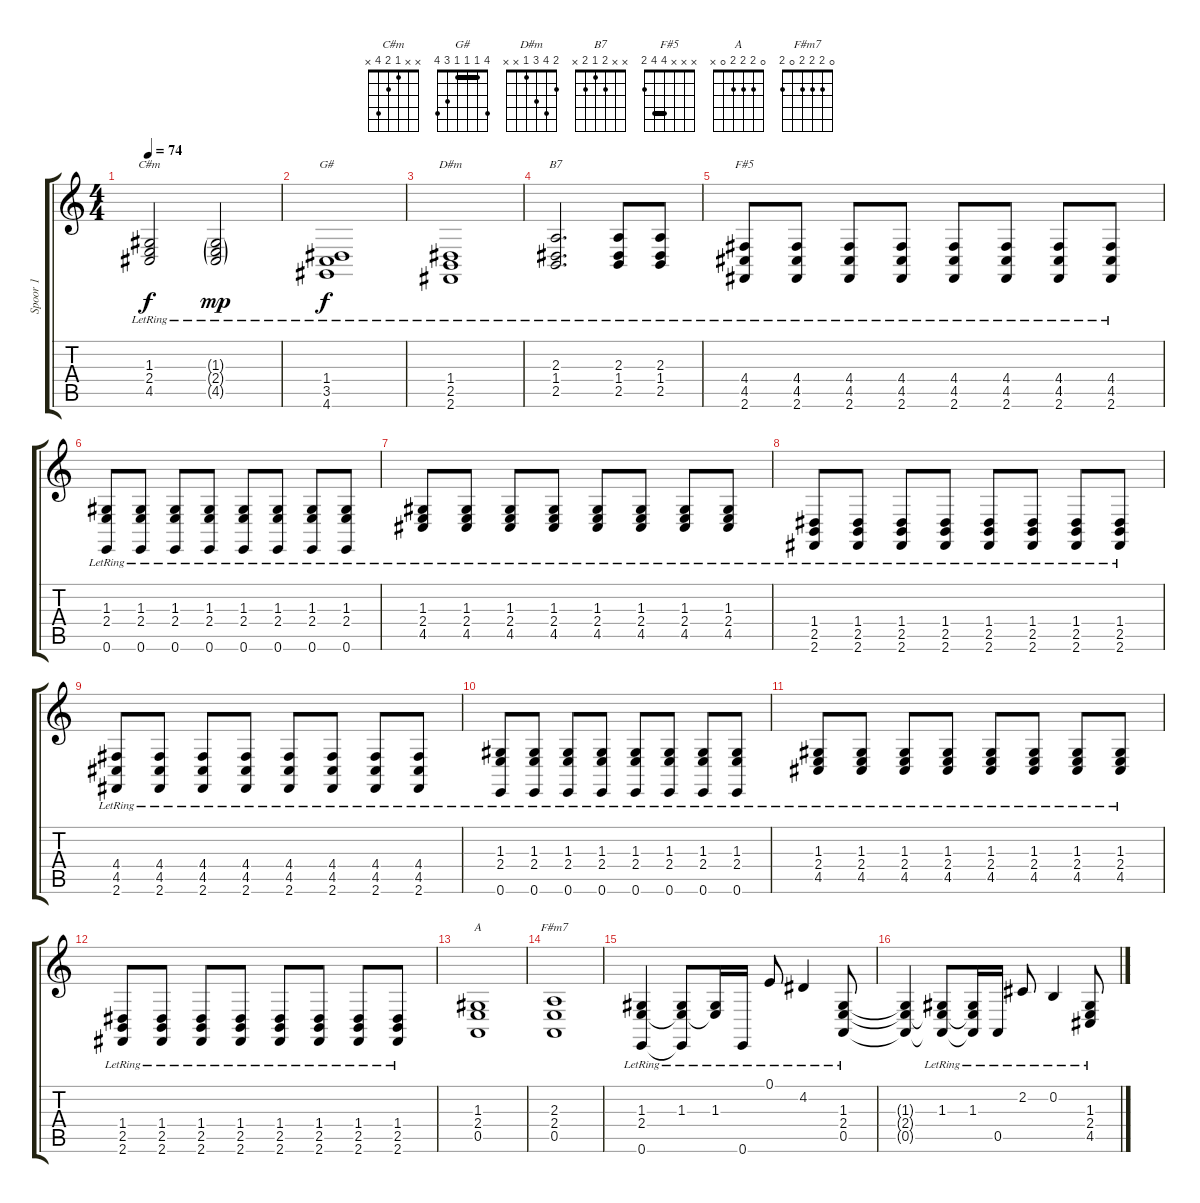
\track ("Spoor 1" "Spoor 1") {instrument brightacousticpiano}
\staff {score tabs}
\tuning (E4 B3 G3 D3 A2 E2) {hide}
\chord ("C#m" x x 1 2 4 x)
\chord ("G#" 4 1 1 1 3 4) {barre 1}
\chord ("D#m" 2 4 3 1 x x)
\chord ("B7" x x 2 1 2 x)
\chord ("F#5" x x x 4 4 2) {barre 4}
\chord ("A" 0 2 2 2 0 x)
\chord ("F#m7" 0 2 2 2 0 2)
\ts (4 4)
\tempo 74
\clef g2
\ks c
(1.3{lr} 2.4{lr} 4.5{lr}).2{ch "C#m" dy f} (1.3{g lr} 2.4{g lr} 4.5{g lr}).2{dy mp} |
(1.4{lr} 3.5{lr} 4.6{lr}).1{ch "G#" dy f} |
(1.4{lr} 2.5{lr} 2.6{lr}).1{ch "D#m"} |
(2.3{lr} 1.4{lr} 2.5{lr}).2{d ch "B7"} (2.3{lr} 1.4{lr} 2.5{lr}).8 (2.3{lr} 1.4{lr} 2.5{lr}).8 |
(4.4{lr} 4.5{lr} 2.6{lr}).8{ch "F#5"} (4.4{lr} 4.5{lr} 2.6{lr}).8 (4.4{lr} 4.5{lr} 2.6{lr}).8 (4.4{lr} 4.5{lr} 2.6{lr}).8 (4.4{lr} 4.5{lr} 2.6{lr}).8 (4.4{lr} 4.5{lr} 2.6{lr}).8 (4.4{lr} 4.5{lr} 2.6{lr}).8 (4.4{lr} 4.5{lr} 2.6{lr}).8 |
(1.3{lr} 2.4{lr} 0.6{lr}).8 (1.3{lr} 2.4{lr} 0.6{lr}).8 (1.3{lr} 2.4{lr} 0.6{lr}).8 (1.3{lr} 2.4{lr} 0.6{lr}).8 (1.3{lr} 2.4{lr} 0.6{lr}).8 (1.3{lr} 2.4{lr} 0.6{lr}).8 (1.3{lr} 2.4{lr} 0.6{lr}).8 (1.3{lr} 2.4{lr} 0.6{lr}).8 |
(1.3{lr} 2.4{lr} 4.5{lr}).8 (1.3{lr} 2.4{lr} 4.5{lr}).8 (1.3{lr} 2.4{lr} 4.5{lr}).8 (1.3{lr} 2.4{lr} 4.5{lr}).8 (1.3{lr} 2.4{lr} 4.5{lr}).8 (1.3{lr} 2.4{lr} 4.5{lr}).8 (1.3{lr} 2.4{lr} 4.5{lr}).8 (1.3{lr} 2.4{lr} 4.5{lr}).8 |
(1.4{lr} 2.5{lr} 2.6{lr}).8 (1.4{lr} 2.5{lr} 2.6{lr}).8 (1.4{lr} 2.5{lr} 2.6{lr}).8 (1.4{lr} 2.5{lr} 2.6{lr}).8 (1.4{lr} 2.5{lr} 2.6{lr}).8 (1.4{lr} 2.5{lr} 2.6{lr}).8 (1.4{lr} 2.5{lr} 2.6{lr}).8 (1.4{lr} 2.5{lr} 2.6{lr}).8 |
(4.4{lr} 4.5{lr} 2.6{lr}).8 (4.4{lr} 4.5{lr} 2.6{lr}).8 (4.4{lr} 4.5{lr} 2.6{lr}).8 (4.4{lr} 4.5{lr} 2.6{lr}).8 (4.4{lr} 4.5{lr} 2.6{lr}).8 (4.4{lr} 4.5{lr} 2.6{lr}).8 (4.4{lr} 4.5{lr} 2.6{lr}).8 (4.4{lr} 4.5{lr} 2.6{lr}).8 |
(1.3{lr} 2.4{lr} 0.6{lr}).8 (1.3{lr} 2.4{lr} 0.6{lr}).8 (1.3{lr} 2.4{lr} 0.6{lr}).8 (1.3{lr} 2.4{lr} 0.6{lr}).8 (1.3{lr} 2.4{lr} 0.6{lr}).8 (1.3{lr} 2.4{lr} 0.6{lr}).8 (1.3{lr} 2.4{lr} 0.6{lr}).8 (1.3{lr} 2.4{lr} 0.6{lr}).8 |
(1.3{lr} 2.4{lr} 4.5{lr}).8 (1.3{lr} 2.4{lr} 4.5{lr}).8 (1.3{lr} 2.4{lr} 4.5{lr}).8 (1.3{lr} 2.4{lr} 4.5{lr}).8 (1.3{lr} 2.4{lr} 4.5{lr}).8 (1.3{lr} 2.4{lr} 4.5{lr}).8 (1.3{lr} 2.4{lr} 4.5{lr}).8 (1.3{lr} 2.4{lr} 4.5{lr}).8 |
(1.4{lr} 2.5{lr} 2.6{lr}).8 (1.4{lr} 2.5{lr} 2.6{lr}).8 (1.4{lr} 2.5{lr} 2.6{lr}).8 (1.4{lr} 2.5{lr} 2.6{lr}).8 (1.4{lr} 2.5{lr} 2.6{lr}).8 (1.4{lr} 2.5{lr} 2.6{lr}).8 (1.4{lr} 2.5{lr} 2.6{lr}).8 (1.4{lr} 2.5{lr} 2.6{lr}).8 |
(1.3 2.4 0.5).1{ch "A"} |
(2.3 2.4 0.5).1{ch "F#m7"} |
(1.3{lr} 2.4{lr} 0.6{lr}).4 (1.3{lr} 2.4{t} 0.6{t}).8 (1.3{lr} 2.4{t}).16 0.6{lr}.16 0.1{lr}.8 4.2{lr}.4 (1.3{lr} 2.4{lr} 0.5{lr}).8 |
(1.3{t} 2.4{t} 0.5{t}).4 (1.3{lr} 2.4{t} 0.5{t}).8 (1.3{lr} 2.4{t} 0.5{t}).16 0.5{lr}.16 2.2{lr}.8 0.2{lr}.4 (1.3{lr} 2.4{lr} 4.5{lr}).8
